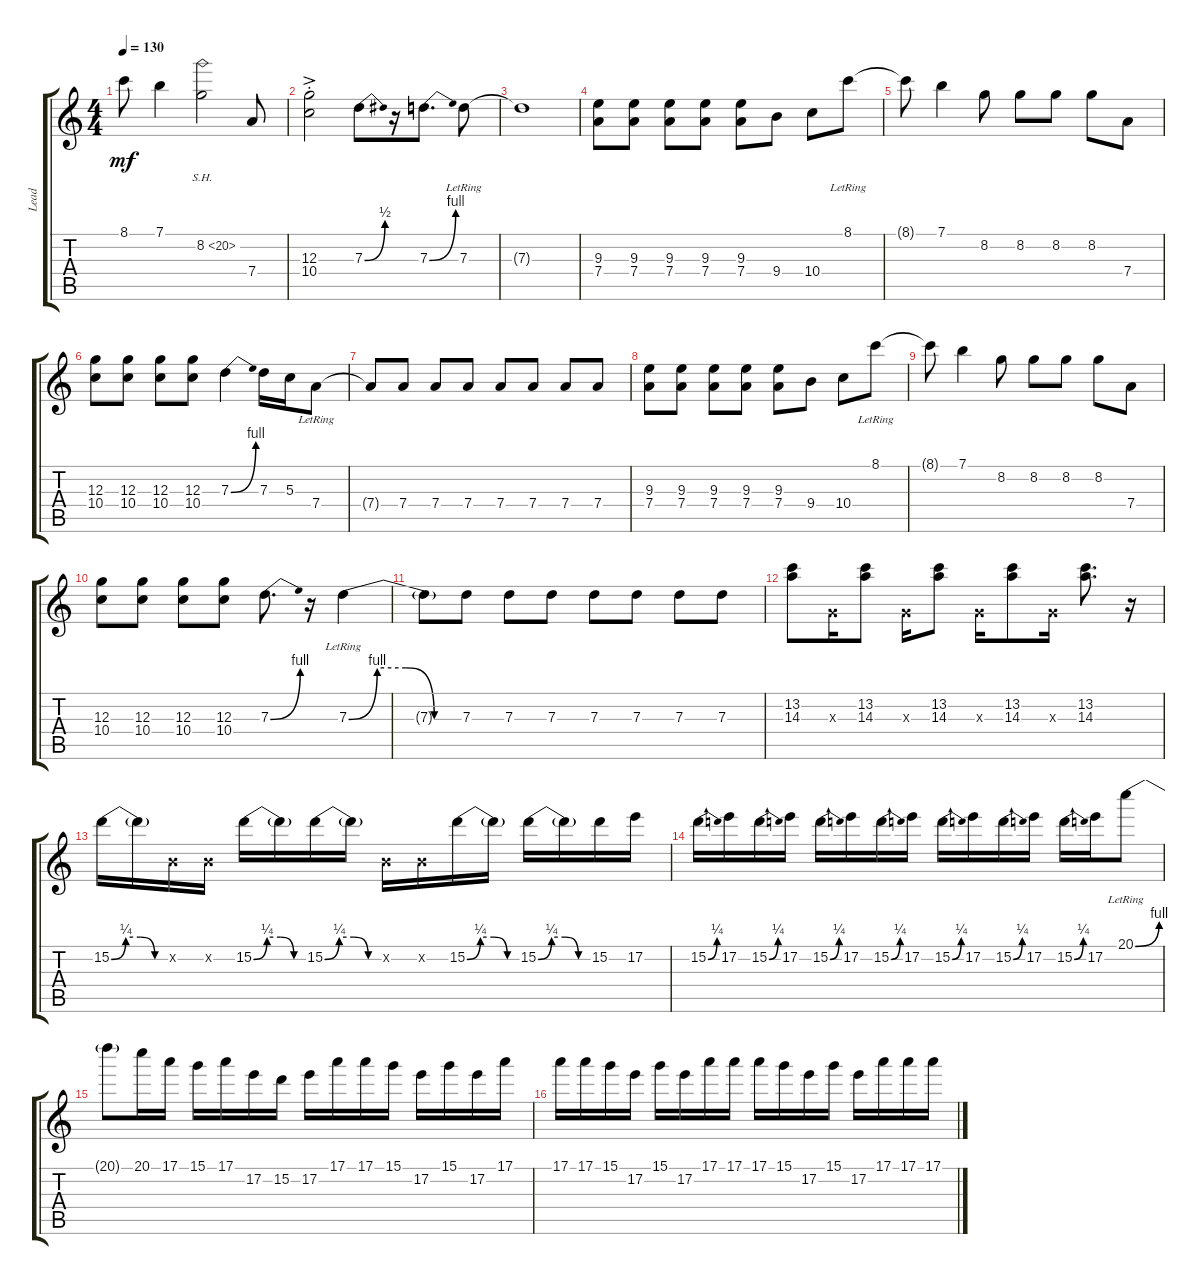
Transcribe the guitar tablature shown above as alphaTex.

\track ("Lead" "Lead") {instrument distortionguitar}
\staff {score tabs}
\tuning (E4 B3 G3 D3 A2 E2) {hide}
\ts (4 4)
\tempo 130
\clef g2
\ks c
8.1{t}.8{dy mf} 7.1.4 8.2{sh 12}.2 7.4.8 |
(12.3{ac st} 10.4{ac st}).2 7.3{be (bend 0 0 60 2)}.8 r.16 7.3{be (bend 0 0 60 4)}.8{d} 7.3{lr}.8 |
7.3{t}.1 |
(9.3 7.4).8 (9.3 7.4).8 (9.3 7.4).8 (9.3 7.4).8 (9.3 7.4).8 9.4.8 10.4.8 8.1{lr}.8 |
8.1{t}.8 7.1.4 8.2.8 8.2.8 8.2.8 8.2.8 7.4.8 |
(12.3 10.4).8 (12.3 10.4).8 (12.3 10.4).8 (12.3 10.4).8 7.3{be (bend 0 0 60 4)}.4 7.3.16 5.3.16 7.4{lr}.8 |
7.4{t}.8 7.4.8 7.4.8 7.4.8 7.4.8 7.4.8 7.4.8 7.4.8 |
(9.3 7.4).8 (9.3 7.4).8 (9.3 7.4).8 (9.3 7.4).8 (9.3 7.4).8 9.4.8 10.4.8 8.1{lr}.8 |
8.1{t}.8 7.1.4 8.2.8 8.2.8 8.2.8 8.2.8 7.4.8 |
(12.3 10.4).8 (12.3 10.4).8 (12.3 10.4).8 (12.3 10.4).8 7.3{be (bend 0 0 60 4)}.8{d} r.16 7.3{be (custom 0 0 15 4 30 4 45 0 60 0) lr}.4 |
7.3{t}.8 7.3.8 7.3.8 7.3.8 7.3.8 7.3.8 7.3.8 7.3.8 |
(13.2 14.3).8 0.3{x}.16 (13.2 14.3).8 0.3{x}.16 (13.2 14.3).8 0.3{x}.16 (13.2 14.3).8 0.3{x}.16 (13.2 14.3).8{d} r.16 |
15.2{be (custom 0 0 15 1 30 1 45 0 60 0)}.16 15.2{t}.16 0.2{x}.16 0.2{x}.16 15.2{be (custom 0 0 15 1 30 1 45 0 60 0)}.16 15.2{t}.16 15.2{be (custom 0 0 15 1 30 1 45 0 60 0)}.16 15.2{t}.16 0.2{x}.16 0.2{x}.16 15.2{be (custom 0 0 15 1 30 1 45 0 60 0)}.16 15.2{t}.16 15.2{be (custom 0 0 15 1 30 1 45 0 60 0)}.16 15.2{t}.16 15.2.16 17.2.16 |
15.2{be (bend 0 0 60 1)}.16 17.2.16 15.2{be (bend 0 0 60 1)}.16 17.2.16 15.2{be (bend 0 0 60 1)}.16 17.2.16 15.2{be (bend 0 0 60 1)}.16 17.2.16 15.2{be (bend 0 0 60 1)}.16 17.2.16 15.2{be (bend 0 0 60 1)}.16 17.2.16 15.2{be (bend 0 0 60 1)}.16 17.2.16 20.1{be (bend 0 0 60 4) lr}.8 |
20.1{t}.8 20.1.16 17.1.16 15.1.16 17.1.16 17.2.16 15.2.16 17.2.16 17.1.16 17.1.16 15.1.16 17.2.16 15.1.16 17.2.16 17.1.16 |
17.1.16 17.1.16 15.1.16 17.2.16 15.1.16 17.2.16 17.1.16 17.1.16 17.1.16 15.1.16 17.2.16 15.1.16 17.2.16 17.1.16 17.1.16 17.1.16
